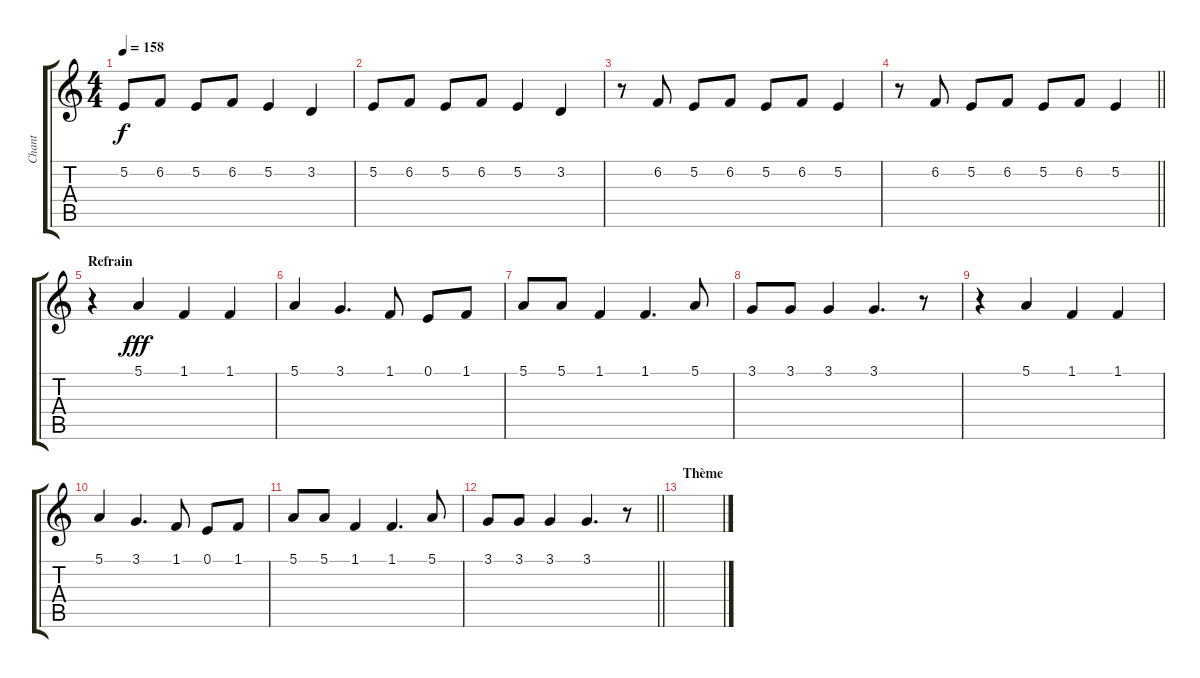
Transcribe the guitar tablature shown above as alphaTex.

\track ("Chant" "Chant") {instrument lead8bassandlead}
\staff {score tabs}
\tuning (E4 B3 G3 D3 A2 E2) {hide}
\ts (4 4)
\tempo 158
\clef g2
\ks c
5.2.8{dy f} 6.2.8 5.2.8 6.2.8 5.2.4 3.2.4 |
5.2.8 6.2.8 5.2.8 6.2.8 5.2.4 3.2.4 |
r.8 6.2.8 5.2.8 6.2.8 5.2.8 6.2.8 5.2.4 |
\barLineRight lightlight
r.8 6.2.8 5.2.8 6.2.8 5.2.8 6.2.8 5.2.4 |
\section ("" "Refrain")
r.4 5.1.4{dy fff} 1.1.4 1.1.4 |
5.1.4 3.1.4{d} 1.1.8 0.1.8 1.1.8 |
5.1.8 5.1.8 1.1.4 1.1.4{d} 5.1.8 |
3.1.8 3.1.8 3.1.4 3.1.4{d} r.8 |
r.4 5.1.4 1.1.4 1.1.4 |
5.1.4 3.1.4{d} 1.1.8 0.1.8 1.1.8 |
5.1.8 5.1.8 1.1.4 1.1.4{d} 5.1.8 |
\barLineRight lightlight
3.1.8 3.1.8 3.1.4 3.1.4{d} r.8 |
\section ("" "Thème")
